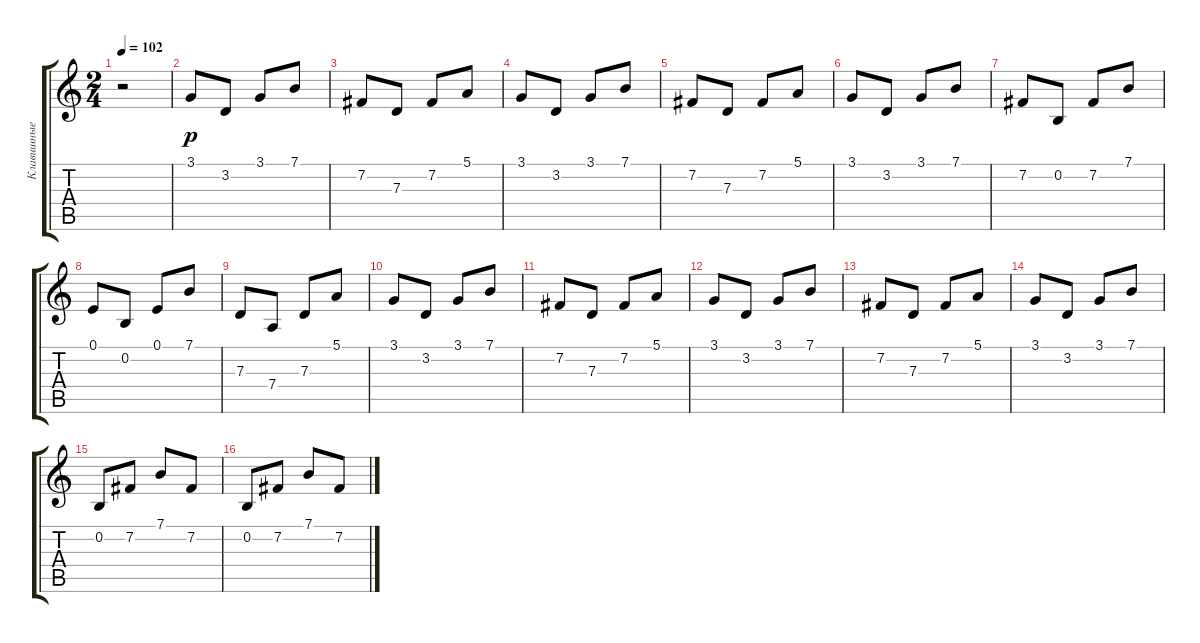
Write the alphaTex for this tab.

\track ("Клавишные" "Клавишные") {instrument pad1newage}
\staff {score tabs}
\tuning (E4 B3 G3 D3 A2 E2) {hide}
\ts (2 4)
\tempo 102
\clef g2
\ks c
r.2{dy p} |
3.1.8 3.2.8 3.1.8 7.1.8 |
7.2.8 7.3.8 7.2.8 5.1.8 |
3.1.8 3.2.8 3.1.8 7.1.8 |
7.2.8 7.3.8 7.2.8 5.1.8 |
3.1.8 3.2.8 3.1.8 7.1.8 |
7.2.8 0.2.8 7.2.8 7.1.8 |
0.1.8 0.2.8 0.1.8 7.1.8 |
7.3.8 7.4.8 7.3.8 5.1.8 |
3.1.8 3.2.8 3.1.8 7.1.8 |
7.2.8 7.3.8 7.2.8 5.1.8 |
3.1.8 3.2.8 3.1.8 7.1.8 |
7.2.8 7.3.8 7.2.8 5.1.8 |
3.1.8 3.2.8 3.1.8 7.1.8 |
0.2.8 7.2.8 7.1.8 7.2.8 |
0.2.8 7.2.8 7.1.8 7.2.8
